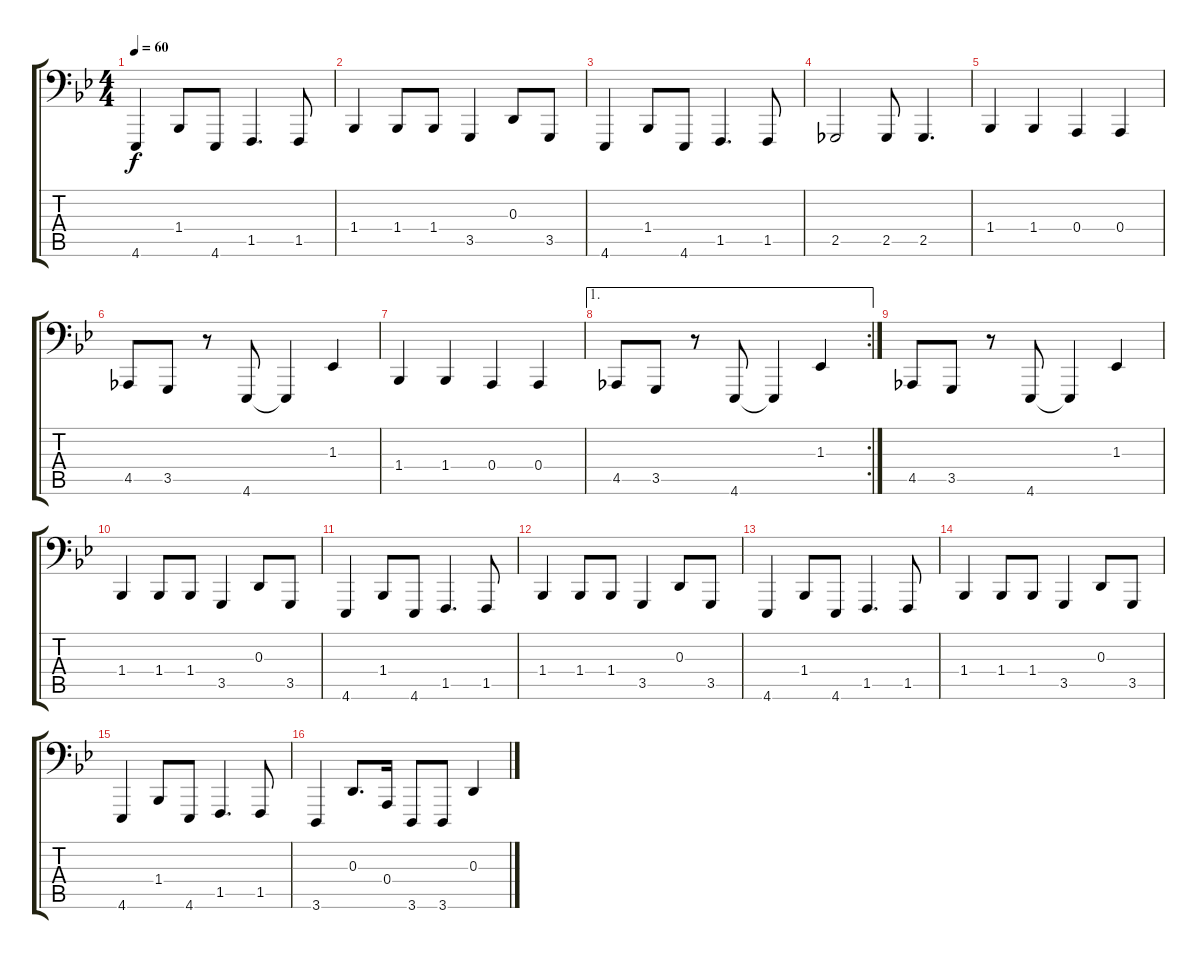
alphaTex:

\track "" {instrument acousticgrandpiano}
\staff {score tabs}
\tuning (C3 G2 D2 A1 E1 B0) {hide}
\ts (4 4)
\tempo 60
\clef f4
\ks bb
4.6.4{dy f} 1.4.8 4.6.8 1.5.4{d} 1.5.8 |
1.4.4 1.4.8 1.4.8 3.5.4 0.3.8 3.5.8 |
4.6.4 1.4.8 4.6.8 1.5.4{d} 1.5.8 |
2.5.2 2.5.8 2.5.4{d} |
1.4.4 1.4.4 0.4.4 0.4.4 |
4.5.8 3.5.8 r.8 4.6.8 4.6{t}.4 1.3.4 |
1.4.4 1.4.4 0.4.4 0.4.4 |
\ae 1
\rc 2
4.5.8 3.5.8 r.8 4.6.8 4.6{t}.4 1.3.4 |
4.5.8 3.5.8 r.8 4.6.8 4.6{t}.4 1.3.4 |
1.4.4 1.4.8 1.4.8 3.5.4 0.3.8 3.5.8 |
4.6.4 1.4.8 4.6.8 1.5.4{d} 1.5.8 |
1.4.4 1.4.8 1.4.8 3.5.4 0.3.8 3.5.8 |
4.6.4 1.4.8 4.6.8 1.5.4{d} 1.5.8 |
1.4.4 1.4.8 1.4.8 3.5.4 0.3.8 3.5.8 |
4.6.4 1.4.8 4.6.8 1.5.4{d} 1.5.8 |
3.6.4 0.3.8{d} 0.4.16 3.6.8 3.6.8 0.3.4
